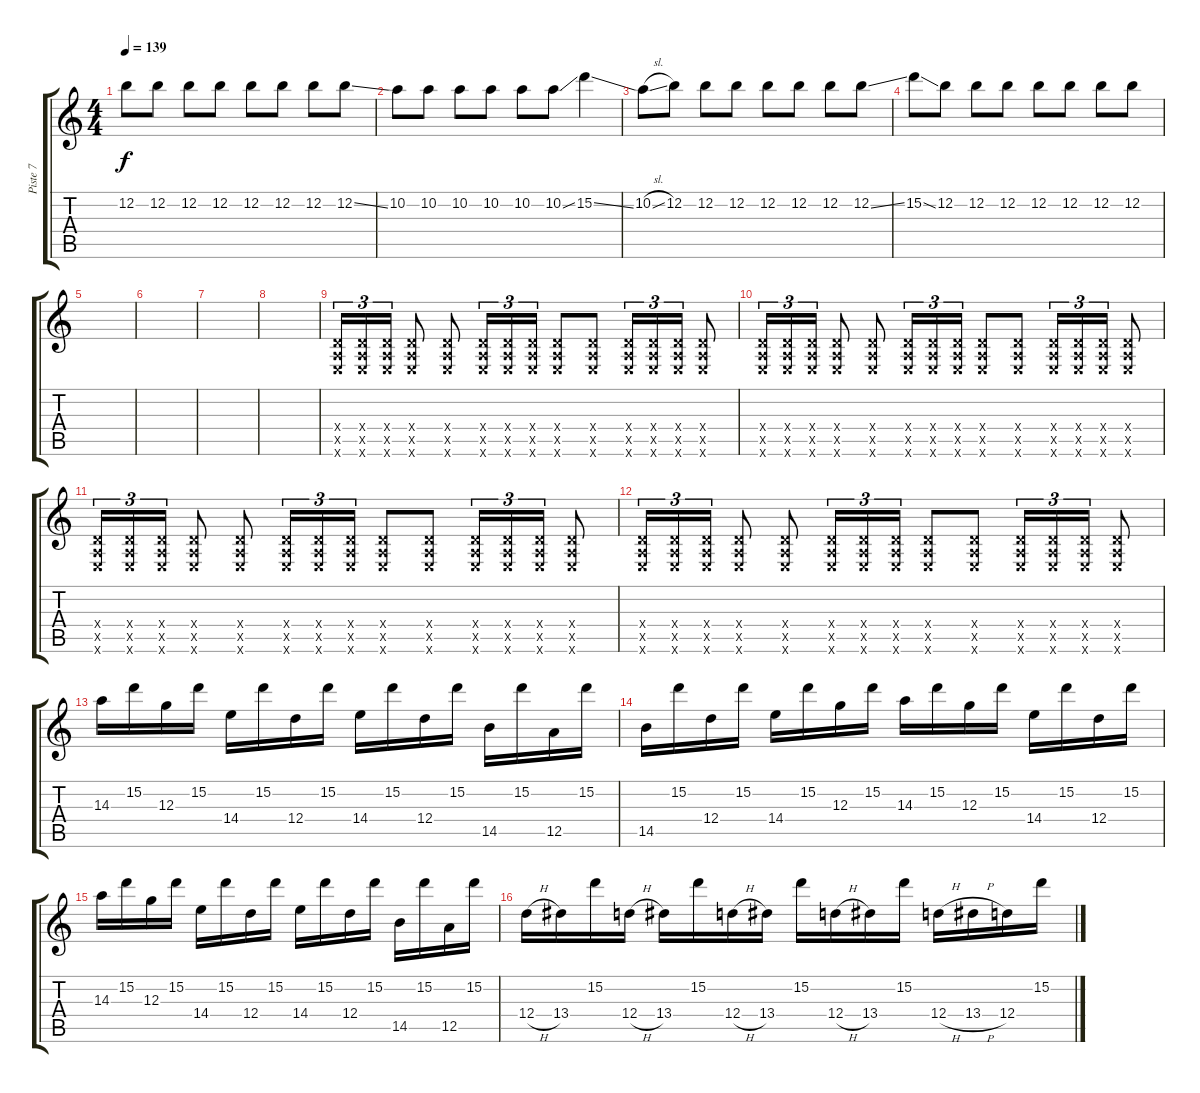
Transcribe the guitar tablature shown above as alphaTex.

\track ("Piste 7" "Piste 7") {instrument distortionguitar}
\staff {score tabs}
\tuning (E4 B3 G3 D3 A2 E2) {hide}
\ts (4 4)
\tempo 139
\clef g2
\ks c
12.2.8{dy f} 12.2.8 12.2.8 12.2.8 12.2.8 12.2.8 12.2.8 12.2{ss}.8 |
10.2.8 10.2.8 10.2.8 10.2.8 10.2.8 10.2{ss}.8 15.2{ss}.4 |
10.2{sl}.8 12.2.8 12.2.8 12.2.8 12.2.8 12.2.8 12.2.8 12.2{ss}.8 |
15.2{ss}.8 12.2.8 12.2.8 12.2.8 12.2.8 12.2.8 12.2.8 12.2.8 |
|
|
|
|
(0.4{x} 0.5{x} 0.6{x}).16{tu (3 2) balance 2} (0.4{x} 0.5{x} 0.6{x}).16{tu (3 2)} (0.4{x} 0.5{x} 0.6{x}).16{tu (3 2)} (0.4{x} 0.5{x} 0.6{x}).8 (0.4{x} 0.5{x} 0.6{x}).8 (0.4{x} 0.5{x} 0.6{x}).16{tu (3 2)} (0.4{x} 0.5{x} 0.6{x}).16{tu (3 2)} (0.4{x} 0.5{x} 0.6{x}).16{tu (3 2)} (0.4{x} 0.5{x} 0.6{x}).8 (0.4{x} 0.5{x} 0.6{x}).8 (0.4{x} 0.5{x} 0.6{x}).16{tu (3 2)} (0.4{x} 0.5{x} 0.6{x}).16{tu (3 2)} (0.4{x} 0.5{x} 0.6{x}).16{tu (3 2)} (0.4{x} 0.5{x} 0.6{x}).8 |
(0.4{x} 0.5{x} 0.6{x}).16{tu (3 2)} (0.4{x} 0.5{x} 0.6{x}).16{tu (3 2)} (0.4{x} 0.5{x} 0.6{x}).16{tu (3 2)} (0.4{x} 0.5{x} 0.6{x}).8 (0.4{x} 0.5{x} 0.6{x}).8 (0.4{x} 0.5{x} 0.6{x}).16{tu (3 2)} (0.4{x} 0.5{x} 0.6{x}).16{tu (3 2)} (0.4{x} 0.5{x} 0.6{x}).16{tu (3 2)} (0.4{x} 0.5{x} 0.6{x}).8 (0.4{x} 0.5{x} 0.6{x}).8 (0.4{x} 0.5{x} 0.6{x}).16{tu (3 2)} (0.4{x} 0.5{x} 0.6{x}).16{tu (3 2)} (0.4{x} 0.5{x} 0.6{x}).16{tu (3 2)} (0.4{x} 0.5{x} 0.6{x}).8 |
(0.4{x} 0.5{x} 0.6{x}).16{tu (3 2)} (0.4{x} 0.5{x} 0.6{x}).16{tu (3 2)} (0.4{x} 0.5{x} 0.6{x}).16{tu (3 2)} (0.4{x} 0.5{x} 0.6{x}).8 (0.4{x} 0.5{x} 0.6{x}).8 (0.4{x} 0.5{x} 0.6{x}).16{tu (3 2)} (0.4{x} 0.5{x} 0.6{x}).16{tu (3 2)} (0.4{x} 0.5{x} 0.6{x}).16{tu (3 2)} (0.4{x} 0.5{x} 0.6{x}).8 (0.4{x} 0.5{x} 0.6{x}).8 (0.4{x} 0.5{x} 0.6{x}).16{tu (3 2)} (0.4{x} 0.5{x} 0.6{x}).16{tu (3 2)} (0.4{x} 0.5{x} 0.6{x}).16{tu (3 2)} (0.4{x} 0.5{x} 0.6{x}).8 |
(0.4{x} 0.5{x} 0.6{x}).16{tu (3 2)} (0.4{x} 0.5{x} 0.6{x}).16{tu (3 2)} (0.4{x} 0.5{x} 0.6{x}).16{tu (3 2)} (0.4{x} 0.5{x} 0.6{x}).8 (0.4{x} 0.5{x} 0.6{x}).8 (0.4{x} 0.5{x} 0.6{x}).16{tu (3 2)} (0.4{x} 0.5{x} 0.6{x}).16{tu (3 2)} (0.4{x} 0.5{x} 0.6{x}).16{tu (3 2)} (0.4{x} 0.5{x} 0.6{x}).8 (0.4{x} 0.5{x} 0.6{x}).8 (0.4{x} 0.5{x} 0.6{x}).16{tu (3 2)} (0.4{x} 0.5{x} 0.6{x}).16{tu (3 2)} (0.4{x} 0.5{x} 0.6{x}).16{tu (3 2)} (0.4{x} 0.5{x} 0.6{x}).8 |
14.3.16{balance 2} 15.2.16 12.3.16 15.2.16 14.4.16 15.2.16 12.4.16 15.2.16 14.4.16 15.2.16 12.4.16 15.2.16 14.5.16 15.2.16 12.5.16 15.2.16 |
14.5.16 15.2.16 12.4.16 15.2.16 14.4.16 15.2.16 12.3.16 15.2.16 14.3.16 15.2.16 12.3.16 15.2.16 14.4.16 15.2.16 12.4.16 15.2.16 |
14.3.16 15.2.16 12.3.16 15.2.16 14.4.16 15.2.16 12.4.16 15.2.16 14.4.16 15.2.16 12.4.16 15.2.16 14.5.16 15.2.16 12.5.16 15.2.16 |
12.4{h}.16 13.4.16 15.2.16 12.4{h}.16 13.4.16 15.2.16 12.4{h}.16 13.4.16 15.2.16 12.4{h}.16 13.4.16 15.2.16 12.4{h}.16 13.4{h}.16 12.4.16 15.2.16
